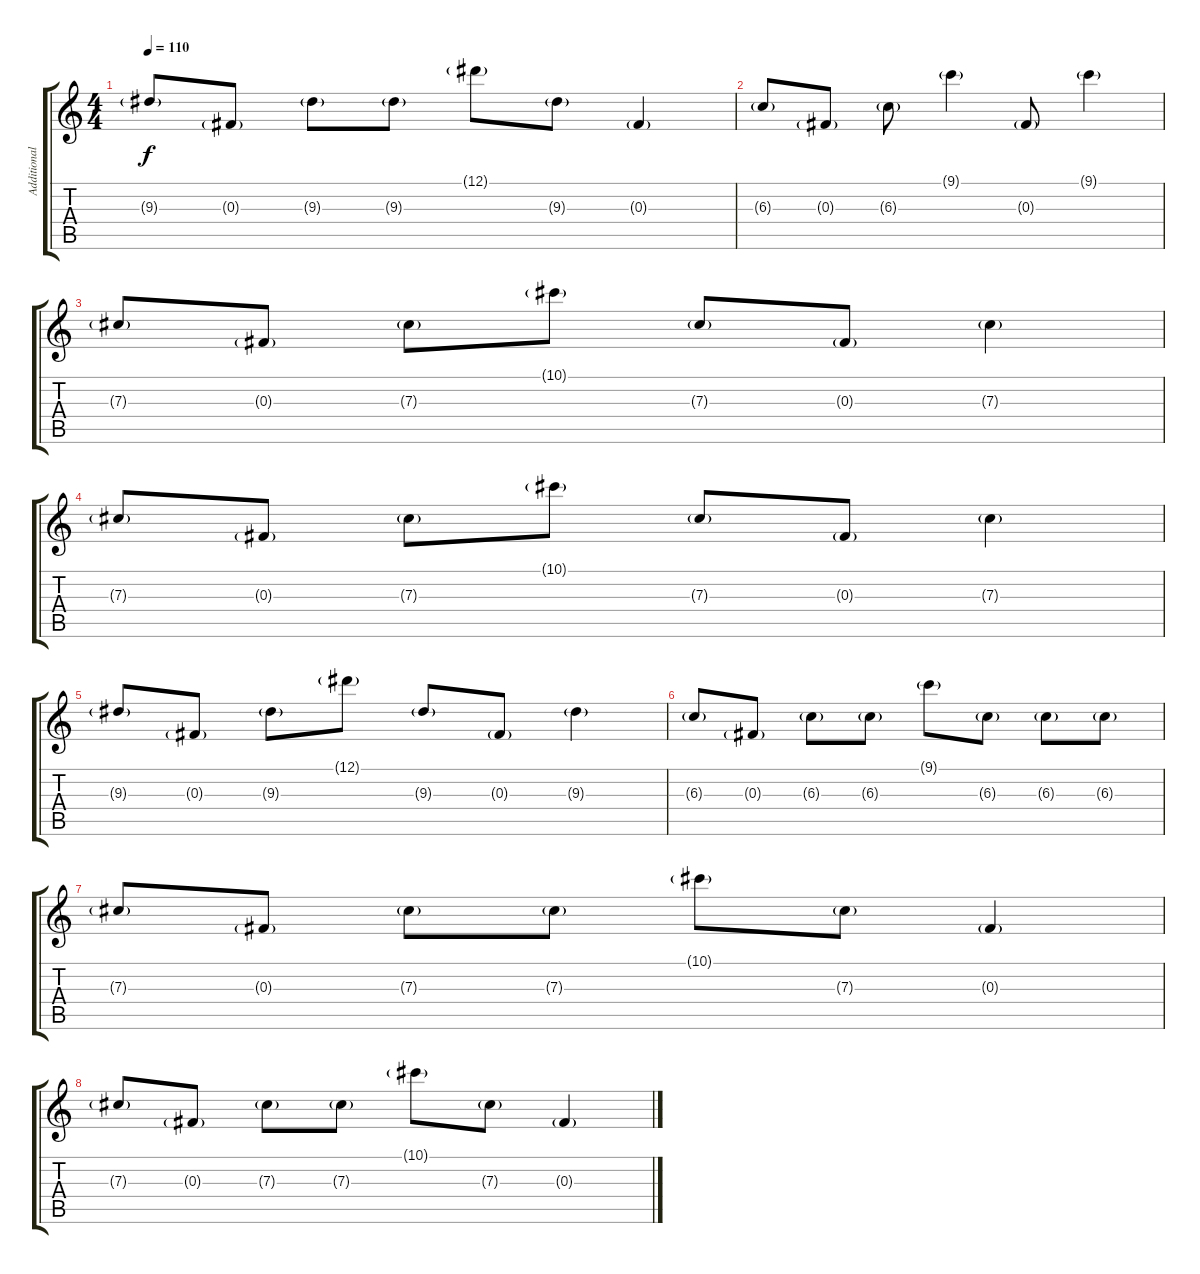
\track ("Additional Acoustic Guitar" "Additional") {instrument acousticguitarsteel}
\staff {score tabs}
\tuning (Eb4 Bb3 Gb3 Db3 Ab2 Eb2) {hide}
\ts (4 4)
\tempo 110
\clef g2
\ks c
9.3{g}.8{dy f} 0.3{g}.8 9.3{g}.8 9.3{g}.8 12.1{g}.8 9.3{g}.8 0.3{g}.4 |
6.3{g}.8 0.3{g}.8 6.3{g}.8 9.1{g}.4 0.3{g}.8 9.1{g}.4 |
7.3{g}.8 0.3{g}.8 7.3{g}.8 10.1{g}.8 7.3{g}.8 0.3{g}.8 7.3{g}.4 |
7.3{g}.8 0.3{g}.8 7.3{g}.8 10.1{g}.8 7.3{g}.8 0.3{g}.8 7.3{g}.4 |
9.3{g}.8 0.3{g}.8 9.3{g}.8 12.1{g}.8 9.3{g}.8 0.3{g}.8 9.3{g}.4 |
6.3{g}.8 0.3{g}.8 6.3{g}.8 6.3{g}.8 9.1{g}.8 6.3{g}.8 6.3{g}.8 6.3{g}.8 |
7.3{g}.8 0.3{g}.8 7.3{g}.8 7.3{g}.8 10.1{g}.8 7.3{g}.8 0.3{g}.4 |
7.3{g}.8 0.3{g}.8 7.3{g}.8 7.3{g}.8 10.1{g}.8 7.3{g}.8 0.3{g}.4
